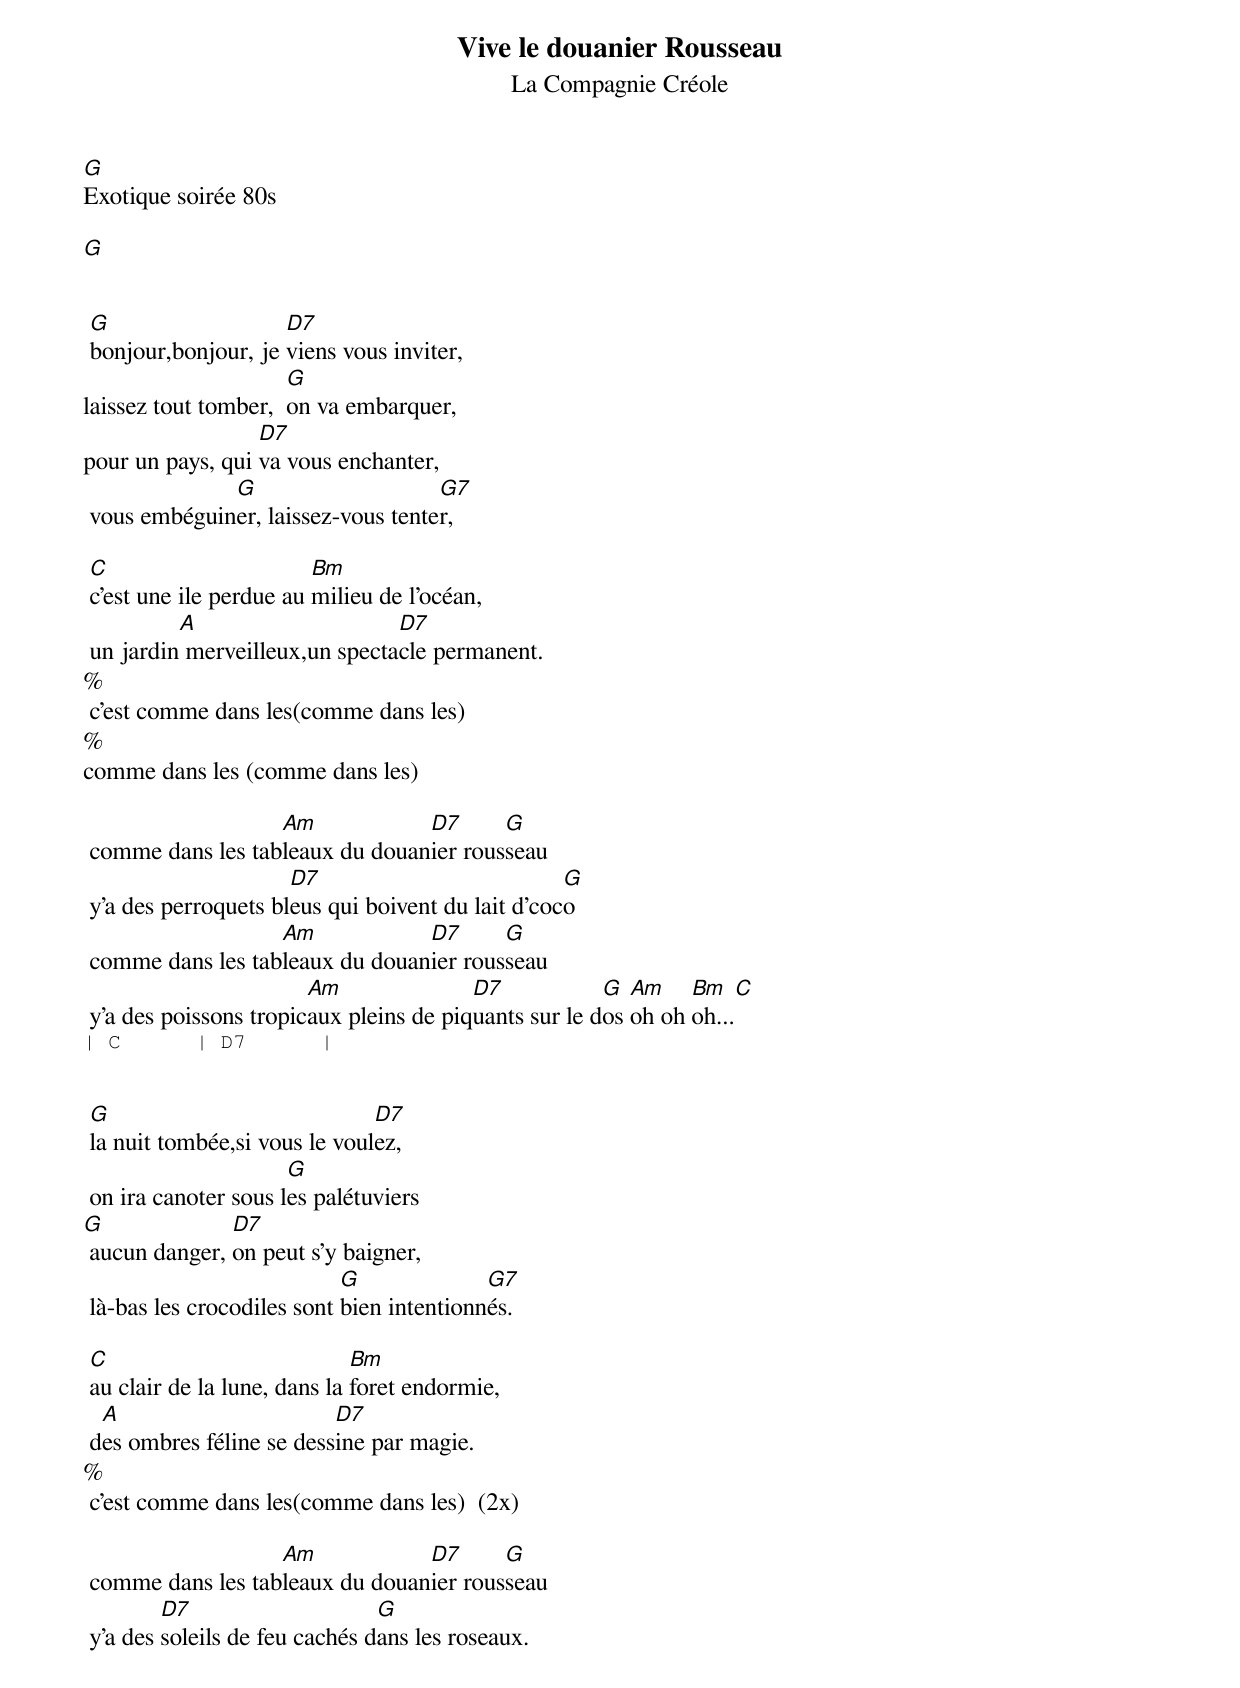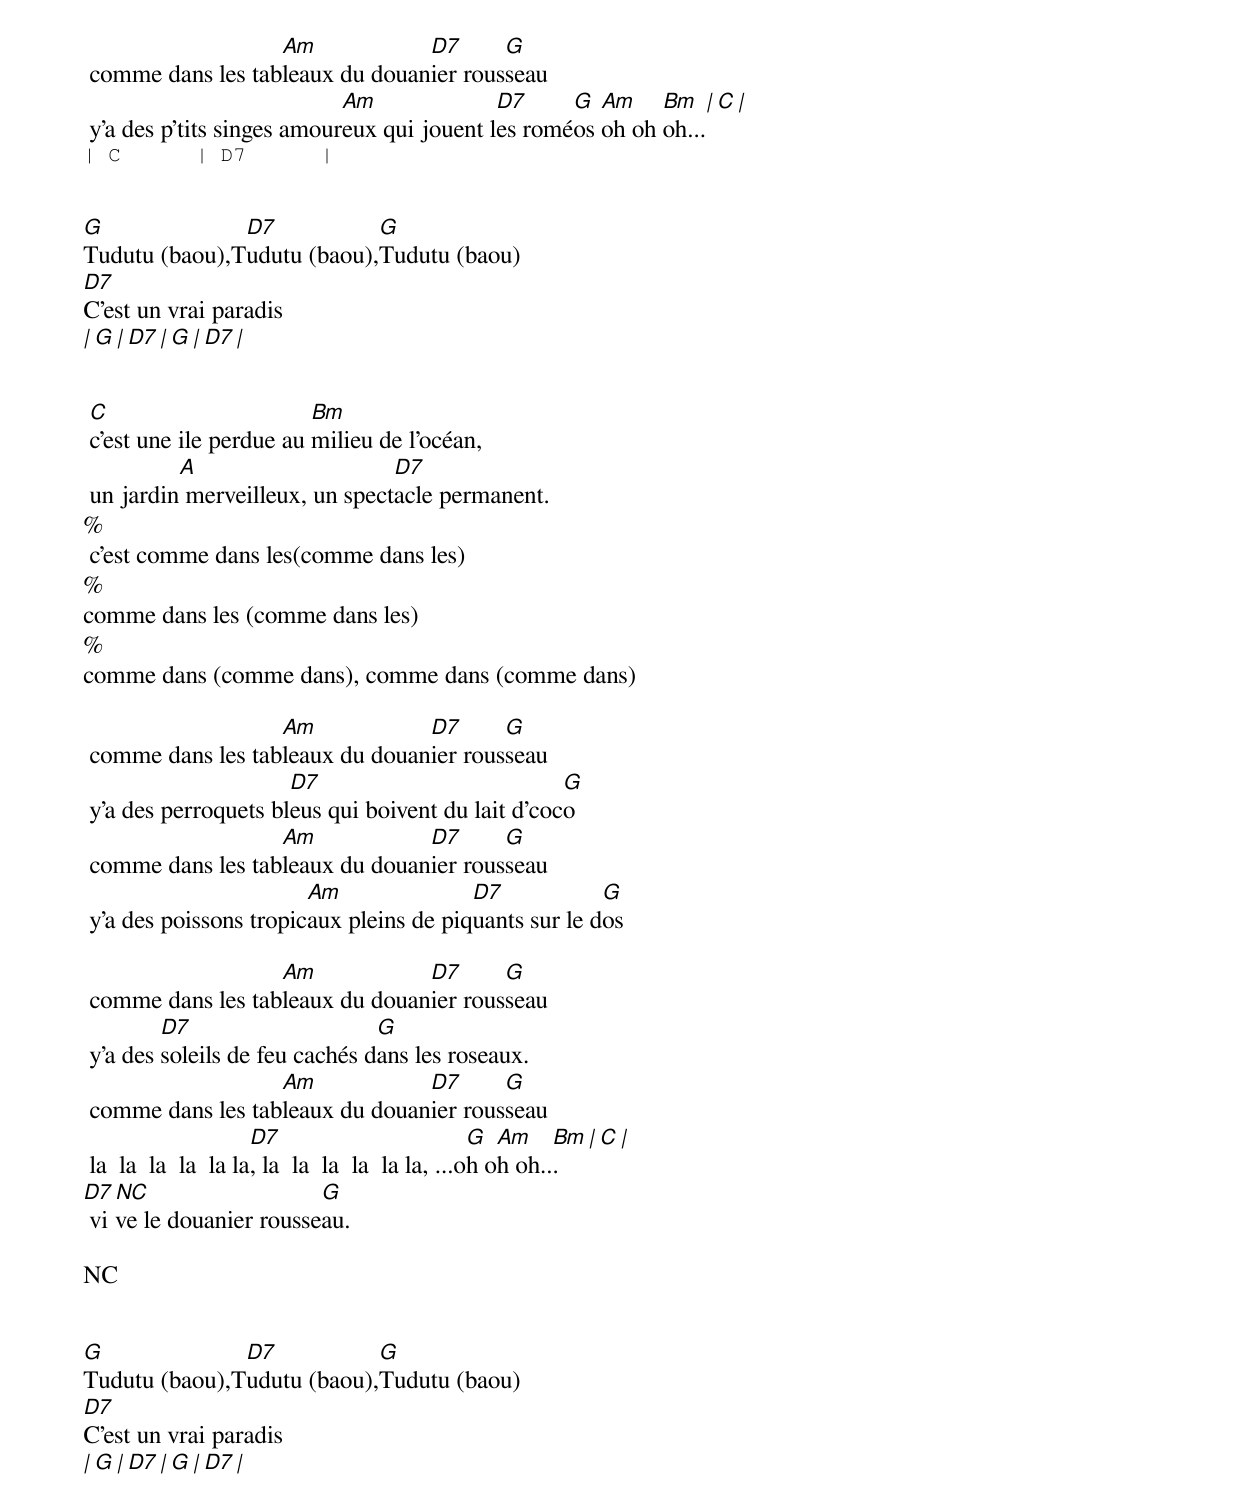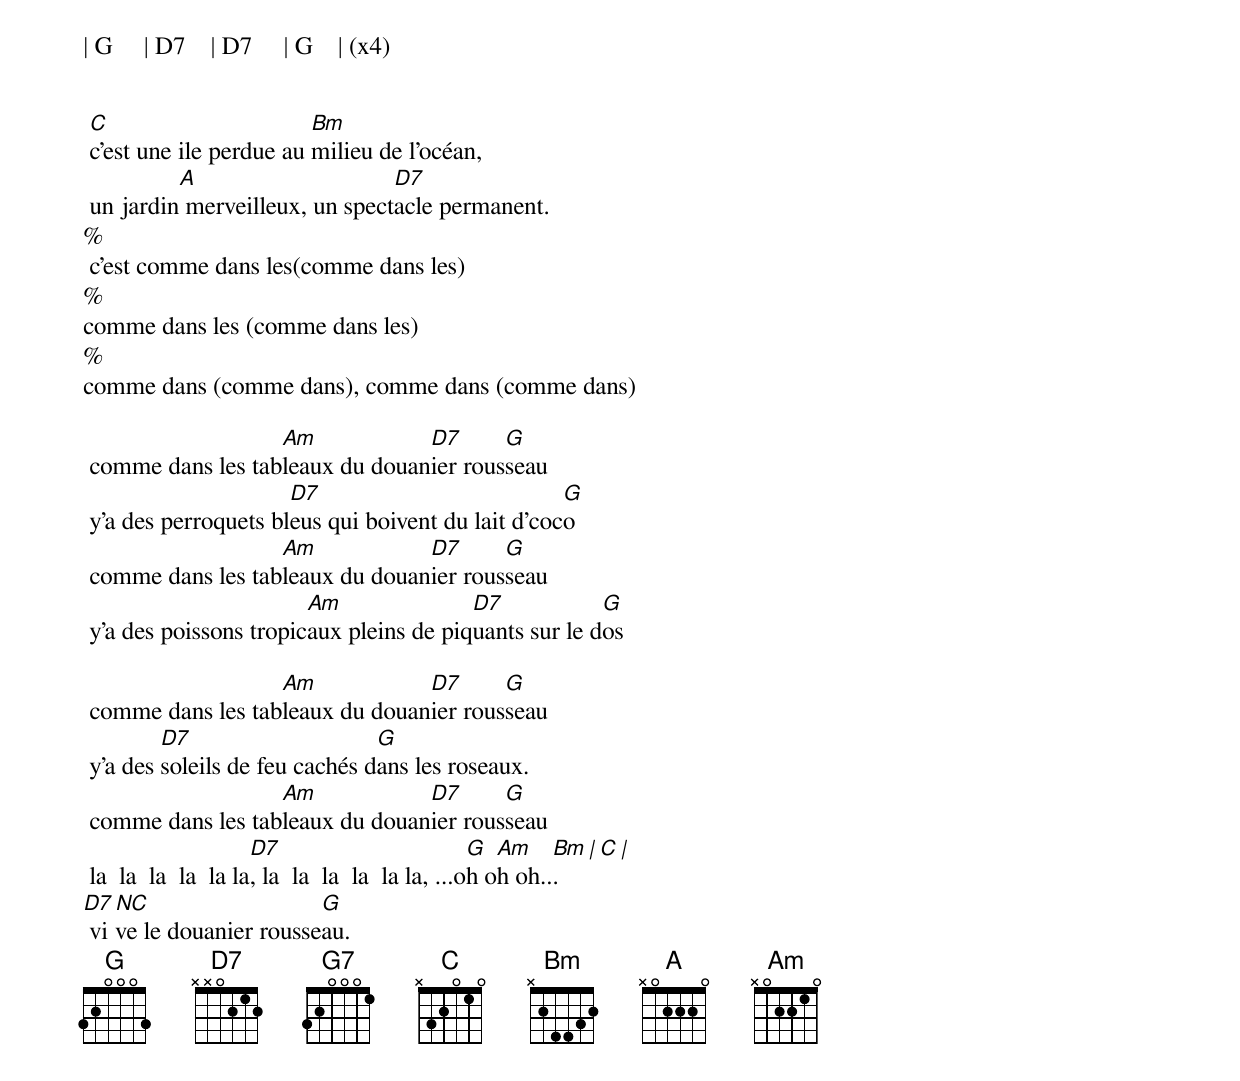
Vive le douanier Rousseau
La Compagnie Créole
G
Exotique soirée 80s

G


 G                   D7
 bonjour,bonjour, je viens vous inviter,
                      G
laissez tout tomber,  on va embarquer,
                  D7
pour un pays, qui va vous enchanter,
              G                     G7
 vous embéguiner, laissez-vous tenter,

 C                       Bm
 c'est une ile perdue au milieu de l'océan,
          A                     D7
 un jardin merveilleux,un spectacle permanent.
%
 c'est comme dans les(comme dans les)
%
comme dans les (comme dans les)

                   Am            D7      G
 comme dans les tableaux du douanier rousseau
                      D7                           G
 y'a des perroquets bleus qui boivent du lait d'coco
                   Am            D7      G
 comme dans les tableaux du douanier rousseau
                        Am               D7            G  Am    Bm    C
 y'a des poissons tropicaux pleins de piquants sur le dos oh oh oh...
| C      | D7      |


 G                             D7
 la nuit tombée,si vous le voulez,
                      G
 on ira canoter sous les palétuviers
G              D7
 aucun danger, on peut s'y baigner,
                            G              G7
 là-bas les crocodiles sont bien intentionnés.

 C                            Bm
 au clair de la lune, dans la foret endormie,
  A                       D7
 des ombres féline se dessine par magie.
%
 c'est comme dans les(comme dans les)  (2x)

                   Am            D7      G
 comme dans les tableaux du douanier rousseau
         D7                     G
 y'a des soleils de feu cachés dans les roseaux.
                   Am            D7      G
 comme dans les tableaux du douanier rousseau
                            Am              D7     G  Am    Bm    | C      |
 y'a des p'tits singes amoureux qui jouent les roméos oh oh oh...
| C      | D7      |


G              D7           G
Tudutu (baou),Tudutu (baou),Tudutu (baou)
D7
C'est un vrai paradis
| G     | D7    | G     | D7    |


 C                       Bm
 c'est une ile perdue au milieu de l'océan,
          A                     D7
 un jardin merveilleux, un spectacle permanent.
%
 c'est comme dans les(comme dans les)
%
comme dans les (comme dans les)
%
comme dans (comme dans), comme dans (comme dans)

                   Am            D7      G
 comme dans les tableaux du douanier rousseau
                      D7                           G
 y'a des perroquets bleus qui boivent du lait d'coco
                   Am            D7      G
 comme dans les tableaux du douanier rousseau
                        Am               D7            G
 y'a des poissons tropicaux pleins de piquants sur le dos

                   Am            D7      G
 comme dans les tableaux du douanier rousseau
         D7                     G
 y'a des soleils de feu cachés dans les roseaux.
                   Am            D7      G
 comme dans les tableaux du douanier rousseau
                      D7                           G  Am    Bm     | C      |
 la  la  la  la  la la, la  la  la  la  la la, ...oh oh oh...
D7 (NC)                 G
 vive le douanier rousseau.

NC


G              D7           G
Tudutu (baou),Tudutu (baou),Tudutu (baou)
D7
C'est un vrai paradis
| G     | D7    | G     | D7    |


| G     | D7    | D7     | G    | (x4)


 C                       Bm
 c'est une ile perdue au milieu de l'océan,
          A                     D7
 un jardin merveilleux, un spectacle permanent.
%
 c'est comme dans les(comme dans les)
%
comme dans les (comme dans les)
%
comme dans (comme dans), comme dans (comme dans)

                   Am            D7      G
 comme dans les tableaux du douanier rousseau
                      D7                           G
 y'a des perroquets bleus qui boivent du lait d'coco
                   Am            D7      G
 comme dans les tableaux du douanier rousseau
                        Am               D7            G
 y'a des poissons tropicaux pleins de piquants sur le dos

                   Am            D7      G
 comme dans les tableaux du douanier rousseau
         D7                     G
 y'a des soleils de feu cachés dans les roseaux.
                   Am            D7      G
 comme dans les tableaux du douanier rousseau
                      D7                           G  Am    Bm     | C      |
 la  la  la  la  la la, la  la  la  la  la la, ...oh oh oh...
D7 (NC)                 G
 vive le douanier rousseau.
